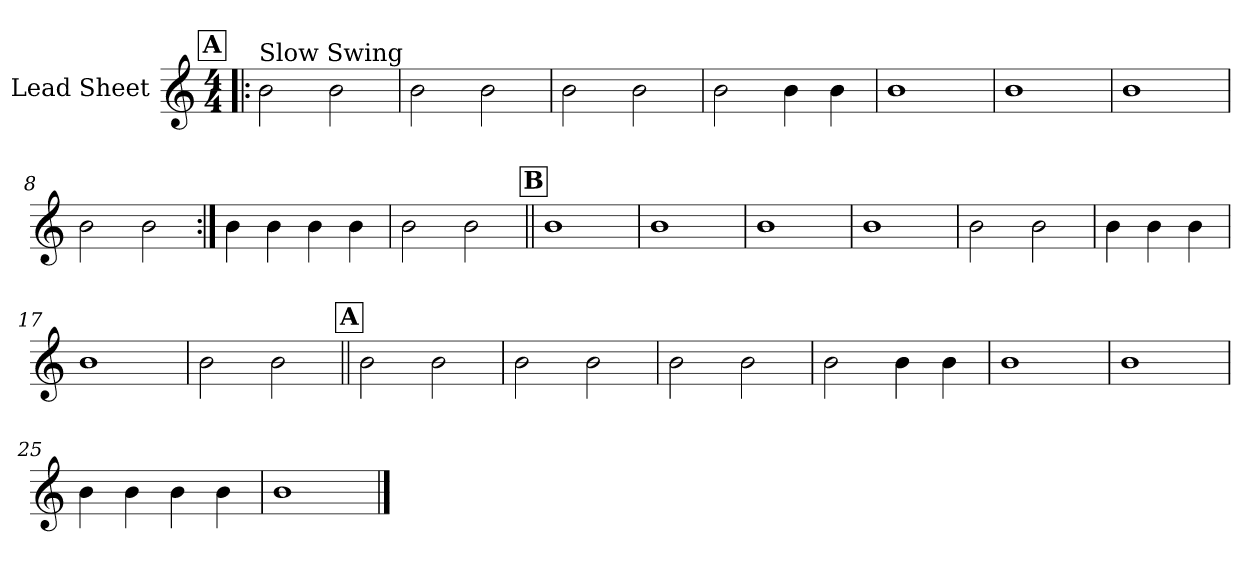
**kern
*part1
*staff1
*I"Lead Sheet
*clefG2
*k[]
*M4/4
!!LO:REH:place=s1:a:fs=14:t=A
=1!|:
!LO:TX:a:t=Slow Swing
2b\
2b\
=2
2b\
2b\
=3
2b\
2b\
=4
2b\
4b\
4b\
!!LO:LB:g=z
=5
1b
=6
1b
=7
1b
=8
2b\
2b\
!!LO:LB:g=z
=9:|!
4b\
4b\
4b\
4b\
=10
2b\
2b\
!!LO:LB:g=z
!!LO:REH:place=s1:a:fs=14:t=B
=11||
1b
=12
1b
=13
1b
=14
1b
!!LO:LB:g=z
=15
2b\
2b\
=16
4b\
4b\
4b\
=17
1b
=18
2b\
2b\
!!LO:LB:g=z
!!LO:REH:place=s1:a:fs=14:t=A
=19||
2b\
2b\
=20
2b\
2b\
=21
2b\
2b\
=22
2b\
4b\
4b\
!!LO:LB:g=z
=23
1b
=24
1b
=25
4b\
4b\
4b\
4b\
=26
1b
==
*-
